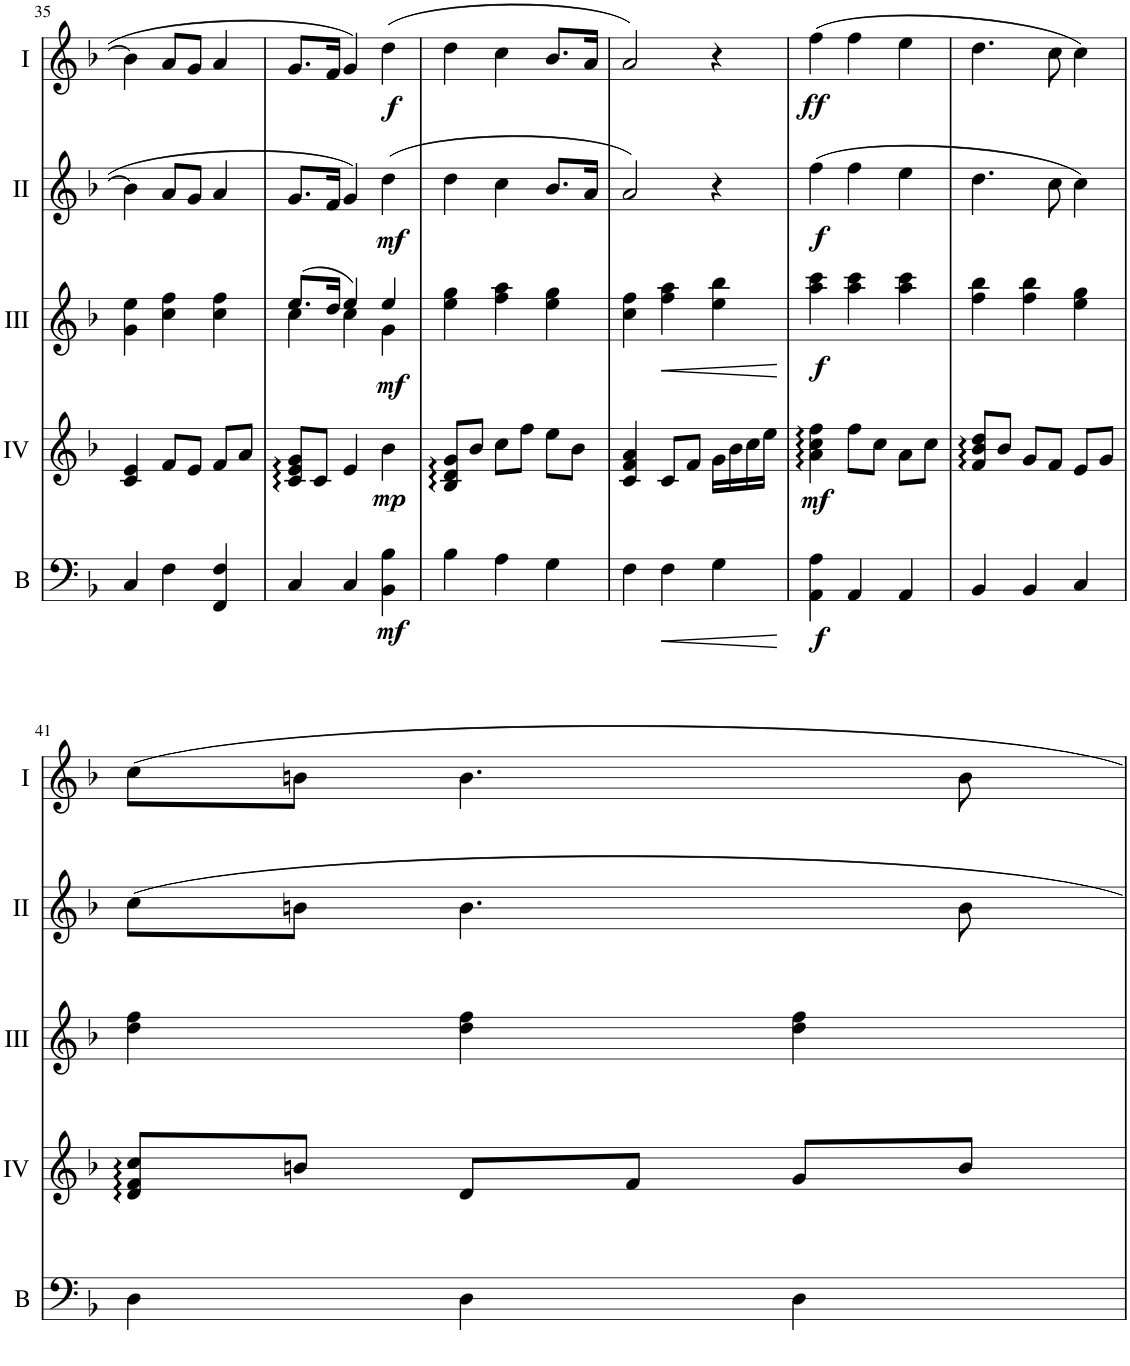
**kern	**dynam	**kern	**dynam	**kern	**dynam	**kern	**dynam	**kern	**dynam
*part5	*part5	*part4	*part4	*part3	*part3	*part2	*part2	*part1	*part1
*staff5	*staff5	*staff4	*staff4	*staff3	*staff3	*staff2	*staff2	*staff1	*staff1
*I"Bass	*	*I"Acc. 4	*	*I"Acc. 3	*	*I"Acc. 2	*	*I"Acc. 1	*
*I'B	*	*	*	*	*	*	*	*	*
!!LO:PB:g=z
*clefF4	*	*clefG2	*	*clefG2	*	*clefG2	*	*clefG2	*
*Trd7c12	*	*	*	*Trd7c12	*	*	*	*	*
*k[b-]	*	*k[b-]	*	*k[b-]	*	*k[b-]	*	*k[b-]	*
*M3/4	*	*M3/4	*	*M3/4	*	*M3/4	*	*M3/4	*
=35	=35	=35	=35	=35	=35	=35	=35	=35	=35
4C/	.	4c/ 4e/	.	4g\ 4ee\	.	4b-\]	.	4b-\]	.
4F\	.	8f/L	.	4cc\ 4ff\	.	8a/L	.	8a/L	.
.	.	8e/J	.	.	.	8g/J	.	8g/J	.
4FF/ 4F/	.	8f/L	.	4cc\ 4ff\	.	4a/	.	4a/	.
.	.	8a/J	.	.	.	.	.	.	.
=36	=36	=36	=36	=36	=36	=36	=36	=36	=36
*	*	*	*	*^	*	*	*	*	*
4C/	.	8c/ 8e/ 8g/L	.	(8.ee/L	4cc\	.	8.g/L	.	8.g/L	.
.	.	8c/J	.	.	.	.	.	.	.	.
.	.	.	.	16dd/Jk	.	.	16f/Jk	.	16f/Jk	.
4C/	.	4e/	.	4ee/)	4cc\	.	4g/	.	4g/	.
!	!LO:DY:b	!	!LO:DY:b	!	!	!LO:DY:b	!	!LO:DY:b	!	!LO:DY:b
4BB-\ 4B-\	mf	4b-\	mp	4ee/	4g\	mf	(4dd\	mf	(4dd\	f
*	*	*	*	*v	*v	*	*	*	*	*
=37	=37	=37	=37	=37	=37	=37	=37	=37	=37
4B-\	.	8B-/ 8d/ 8g/L	.	4ee\ 4gg\	.	4dd\	.	4dd\	.
.	.	8b-/J	.	.	.	.	.	.	.
4A\	.	8cc\L	.	4ff\ 4aa\	.	4cc\	.	4cc\	.
.	.	8ff\J	.	.	.	.	.	.	.
4G\	.	8ee\L	.	4ee\ 4gg\	.	8.b-/L	.	8.b-/L	.
.	.	8b-\J	.	.	.	.	.	.	.
.	.	.	.	.	.	16a/Jk	.	16a/Jk	.
=38	=38	=38	=38	=38	=38	=38	=38	=38	=38
4F\	.	4c/ 4f/ 4a/	.	4cc\ 4ff\	.	2a/)	.	2a/)	.
!	!LO:HP:b	!	!	!	!LO:HP:b	!	!	!	!
4F\	<	8c/L	.	4ff\ 4aa\	<	.	.	.	.
.	.	8f/J	.	.	.	.	.	.	.
4G\	.	16g\LL	.	4ee\ 4bb-\	.	4r	.	4r	.
.	.	16b-\	.	.	.	.	.	.	.
.	.	16cc\	.	.	.	.	.	.	.
.	.	16ee\JJ	.	.	.	.	.	.	.
.	[	.	.	.	[	.	.	.	.
=39	=39	=39	=39	=39	=39	=39	=39	=39	=39
!	!LO:DY:b	!	!LO:DY:b	!	!LO:DY:b	!	!LO:DY:b	!	!LO:DY:b
4AA\ 4A\	f	4a\ 4cc\ 4ff\	mf	4aa\ 4ccc\	f	(4ff\	f	(4ff\	ff
4AA/	.	8ff\L	.	4aa\ 4ccc\	.	4ff\	.	4ff\	.
.	.	8cc\J	.	.	.	.	.	.	.
4AA/	.	8a\L	.	4aa\ 4ccc\	.	4ee\	.	4ee\	.
.	.	8cc\J	.	.	.	.	.	.	.
=40	=40	=40	=40	=40	=40	=40	=40	=40	=40
4BB-/	.	8f/ 8b-/ 8dd/L	.	4ff\ 4bb-\	.	4.dd\	.	4.dd\	.
.	.	8b-/J	.	.	.	.	.	.	.
4BB-/	.	8g/L	.	4ff\ 4bb-\	.	.	.	.	.
.	.	8f/J	.	.	.	8cc\	.	8cc\	.
4C/	.	8e/L	.	4ee\ 4gg\	.	4cc\)	.	4cc\)	.
.	.	8g/J	.	.	.	.	.	.	.
!!LO:LB:g=z
=41	=41	=41	=41	=41	=41	=41	=41	=41	=41
4D\	.	8d/ 8f/ 8cc/L	.	4dd\ 4ff\	.	8cc\L	.	8cc\L	.
.	.	8bn/J	.	.	.	8bn\J	.	8bn\J	.
4D\	.	8d/L	.	4dd\ 4ff\	.	4.b\	.	4.b\	.
.	.	8f/J	.	.	.	.	.	.	.
4D\	.	8g/L	.	4dd\ 4ff\	.	.	.	.	.
.	.	8b/J	.	.	.	8b\	.	8b\	.
=	=	=	=	=	=	=	=	=	=
*-	*-	*-	*-	*-	*-	*-	*-	*-	*-
